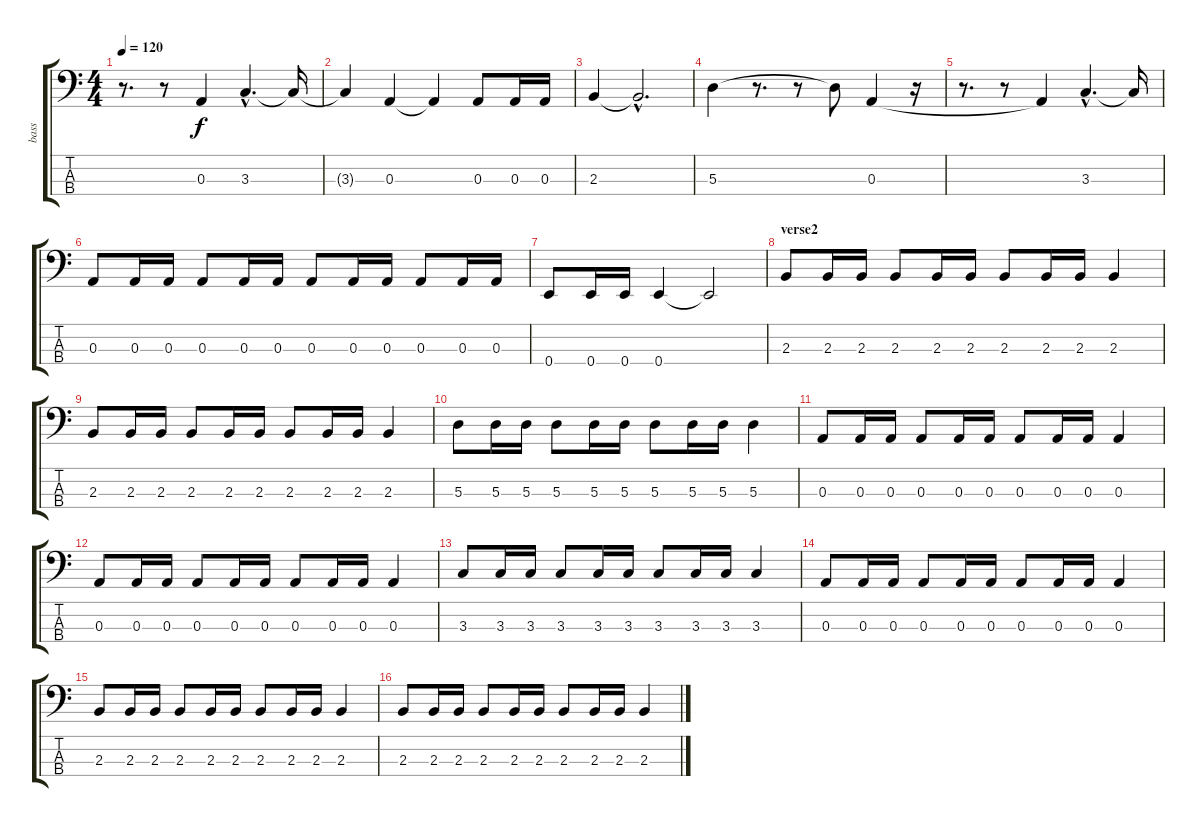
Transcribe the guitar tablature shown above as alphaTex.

\track ("bass" "bass") {instrument electricbassfinger}
\staff {score tabs}
\tuning (G2 D2 A1 E1) {hide}
\ts (4 4)
\tempo 120
\clef f4
\ks c
r.8{d dy f} r.8 0.3{t}.4 3.3{hac}.4{d} 3.3{t}.16 |
3.3{t}.4 0.3.4 0.3{t}.4 0.3.8 0.3.16 0.3.16 |
2.3.4 2.3{hac t}.2{d} |
5.3.4 r.8{d} r.8 5.3{t}.8 0.3.4 r.16 |
r.8{d} r.8 0.3{t}.4 3.3{hac}.4{d} 3.3{t}.16 |
0.3.8 0.3.16 0.3.16 0.3.8 0.3.16 0.3.16 0.3.8 0.3.16 0.3.16 0.3.8 0.3.16 0.3.16 |
0.4.8 0.4.16 0.4.16 0.4.4 0.4{t}.2 |
\section ("" "verse2")
2.3.8 2.3.16 2.3.16 2.3.8 2.3.16 2.3.16 2.3.8 2.3.16 2.3.16 2.3.4 |
2.3.8 2.3.16 2.3.16 2.3.8 2.3.16 2.3.16 2.3.8 2.3.16 2.3.16 2.3.4 |
5.3.8 5.3.16 5.3.16 5.3.8 5.3.16 5.3.16 5.3.8 5.3.16 5.3.16 5.3.4 |
0.3.8 0.3.16 0.3.16 0.3.8 0.3.16 0.3.16 0.3.8 0.3.16 0.3.16 0.3.4 |
0.3.8 0.3.16 0.3.16 0.3.8 0.3.16 0.3.16 0.3.8 0.3.16 0.3.16 0.3.4 |
3.3.8 3.3.16 3.3.16 3.3.8 3.3.16 3.3.16 3.3.8 3.3.16 3.3.16 3.3.4 |
0.3.8 0.3.16 0.3.16 0.3.8 0.3.16 0.3.16 0.3.8 0.3.16 0.3.16 0.3.4 |
2.3.8 2.3.16 2.3.16 2.3.8 2.3.16 2.3.16 2.3.8 2.3.16 2.3.16 2.3.4 |
2.3.8 2.3.16 2.3.16 2.3.8 2.3.16 2.3.16 2.3.8 2.3.16 2.3.16 2.3.4
